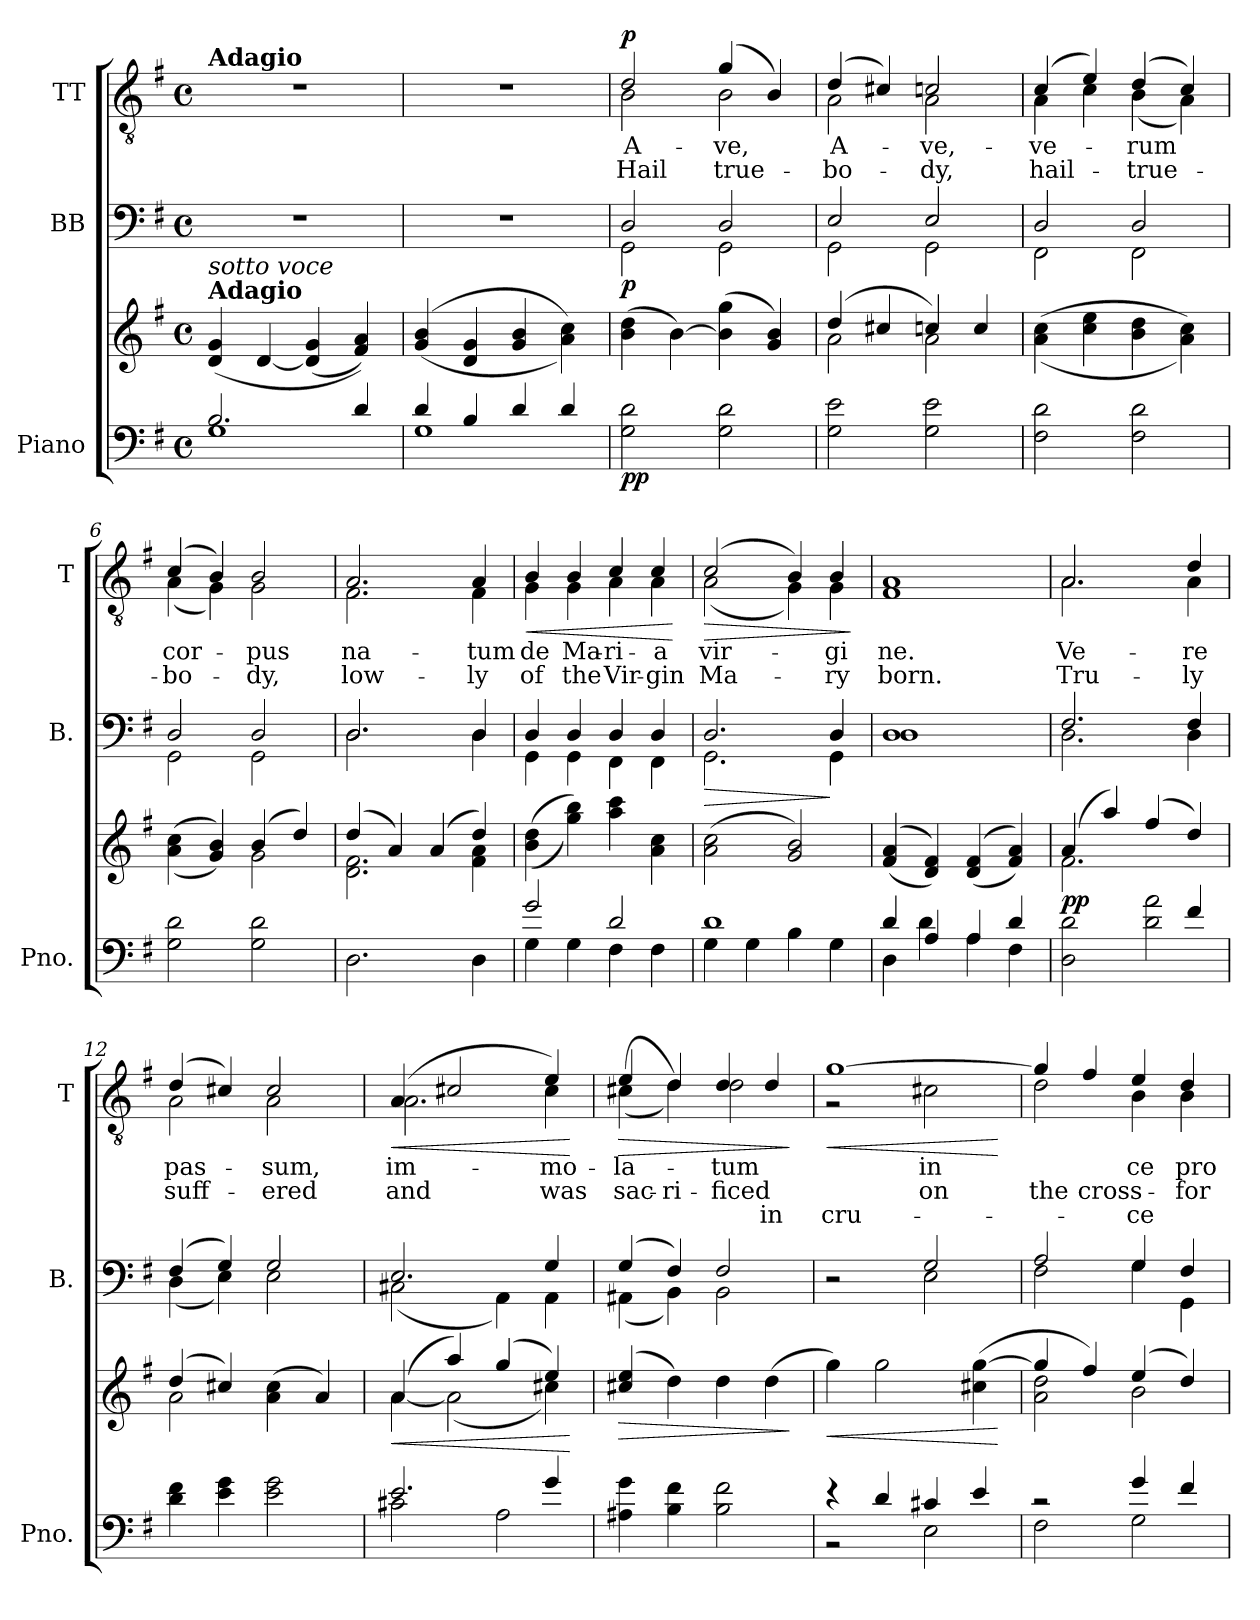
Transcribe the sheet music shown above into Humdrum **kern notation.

**kern	**kern	**dynam	**kern	**dynam	**kern	**text	**text	**text	**dynam
*part3	*part3	*part3	*part2	*part2	*part1	*part1	*part1	*part1	*part1
*staff4	*staff3	*staff3/4	*staff2	*staff2	*staff1	*staff1	*staff1	*staff1	*staff1
*I"Piano	*	*	*I"BB	*	*I"TT	*	*	*	*
*I'Pno.	*	*	*I'B.	*	*I'T	*	*	*	*
*clefF4	*clefG2	*	*clefF4	*	*clefGv2	*	*	*	*
*k[f#]	*k[f#]	*	*k[f#]	*	*k[f#]	*	*	*	*
*G:	*G:	*	*G:	*	*G:	*	*	*	*
*M4/4	*M4/4	*	*M4/4	*	*M4/4	*	*	*	*
*met(c)	*met(c)	*	*met(c)	*	*met(c)	*	*	*	*
*MM90	*MM90	*	*MM90	*	*MM90	*	*	*	*
=1	=1	=1	=1	=1	=1	=1	=1	=1	=1
*^	*	*	*	*	*	*	*	*	*
!	!	!	!	!	!	!LO:TX:a:B:t=Adagio	!	!	!	!
!	!	!LO:TX:a:B:t=Adagio	!	!	!	!	!	!	!	!
!	!	!LO:TX:a:i:t=sotto voce	!	!	!	!	!	!	!	!
2.B/	1G	(4d/ 4g/	.	1r	.	1r	.	.	.	.
.	.	[4d/	.	.	.	.	.	.	.	.
.	.	(4d/] 4g/	.	.	.	.	.	.	.	.
4d/	.	4f#/ 4a/))	.	.	.	.	.	.	.	.
=2	=2	=2	=2	=2	=2	=2	=2	=2	=2	=2
4d/	1G	((4g/ 4b/	.	1r	.	1r	.	.	.	.
4B/	.	4d/ 4g/	.	.	.	.	.	.	.	.
4d/	.	4g/ 4b/	.	.	.	.	.	.	.	.
4d/	.	4a\ 4cc\))	.	.	.	.	.	.	.	.
*v	*v	*	*	*	*	*	*	*	*	*
=3	=3	=3	=3	=3	=3	=3	=3	=3	=3
*	*	*	*^	*	*	*	*	*	*
!	!	!LO:DY:b=2	!	!	!	!	!LO:LY:b	!LO:LY:b	!	!
*	*	*	*	*	*	*^	*	*	*	*
!	!	!LO:DY:n=1:b	!	!	!LO:DY:b	!	!	!	!	!	!LO:DY:a
2G\ 2d\	(4b\ 4dd\	p p	2D/	2GG\	p	2d/	2B\	A-	Hail	.	p
.	[4b\)	.	.	.	.	.	.	.	.	.	.
!	!	!	!	!	!	!	!	!LO:LY:b	!LO:LY:b	!	!
2G\ 2d\	(4b\] 4gg\	.	2D/	2GG\	.	(4g/	2B\	-ve,	true-	.	.
.	4g/ 4b/)	.	.	.	.	4B/)	.	.	.	.	.
=4	=4	=4	=4	=4	=4	=4	=4	=4	=4	=4	=4
*	*^	*	*	*	*	*	*	*	*	*	*
!	!	!	!	!	!	!	!	!	!LO:LY:b	!LO:LY:b	!	!
2G\ 2e\	(4dd/	2a\	.	2E/	2GG\	.	(4d/	2A\	A-	-bo-	.	.
.	4cc#X/	.	.	.	.	.	4c#X/)	.	.	.	.	.
!	!	!	!	!	!	!	!	!	!LO:LY:b	!LO:LY:b	!	!
2G\ 2e\	4ccn/)	2a\	.	2E/	2GG\	.	2cn/	2A\	-ve,-	-dy,	.	.
.	4cc/	.	.	.	.	.	.	.	.	.	.	.
*	*v	*v	*	*	*	*	*	*	*	*	*	*
!!LO:LB:g=z	!!
=5	=5	=5	=5	=5	=5	=5	=5	=5	=5	=5	=5
!	!	!	!	!	!	!	!	!LO:LY:b	!LO:LY:b	!	!
2F#\ 2d\	((4a\ 4cc\	.	2D/	2FF#\	.	(4c/	4A\	-ve-	hail-	.	.
.	4cc\ 4ee\	.	.	.	.	4e/)	4c\	.	.	.	.
!	!	!	!	!	!	!	!	!LO:LY:b	!LO:LY:b	!	!
2F#\ 2d\	4b\ 4dd\	.	2D/	2FF#\	.	(4d/	(4B\	-rum	-true-	.	.
.	4a\ 4cc\))	.	.	.	.	4c/)	4A\)	.	.	.	.
=6	=6	=6	=6	=6	=6	=6	=6	=6	=6	=6	=6
*	*^	*	*	*	*	*	*	*	*	*	*
!	!	!	!	!	!	!	!	!	!LO:LY:b	!LO:LY:b	!	!
2G\ 2d\	((4a\ 4cc\	2ryy	.	2D/	2GG\	.	(4c/	(4A\	cor-	-bo-	.	.
.	4g/ 4b/))	.	.	.	.	.	4B/)	4G\)	.	.	.	.
!	!	!	!	!	!	!	!	!	!LO:LY:b	!LO:LY:b	!	!
2G\ 2d\	(4b/	2g\	.	2D/	2GG\	.	2B/	2G\	-pus	-dy,	.	.
.	4dd/)	.	.	.	.	.	.	.	.	.	.	.
=7	=7	=7	=7	=7	=7	=7	=7	=7	=7	=7	=7	=7
!	!	!	!	!	!	!	!	!	!LO:LY:b	!LO:LY:b	!	!
2.D\	(4dd/	2.d\ 2.f#\	.	2.D/	2.D\	.	2.A/	2.F#\	na-	low-	.	.
.	4a/)	.	.	.	.	.	.	.	.	.	.	.
.	(4a/	.	.	.	.	.	.	.	.	.	.	.
!	!	!	!	!	!	!	!	!	!LO:LY:b	!LO:LY:b	!	!
4D\	4dd/)	4f#\ 4a\	.	4D/	4D\	.	4A/	4F#\	-tum	-ly	.	.
=8	=8	=8	=8	=8	=8	=8	=8	=8	=8	=8	=8	=8
*^	*	*	*	*	*	*	*	*	*	*	*	*
!	!	!	!	!	!	!	!	!	!	!LO:LY:b	!LO:LY:b	!	!LO:HP:b
*	*	*v	*v	*	*	*	*	*	*	*	*	*	*
2g/	4G\	((4b\ 4dd\	.	4D/	4GG\	.	4B/	4G\	de	of	.	<
!	!	!	!	!	!	!	!	!	!LO:LY:b	!LO:LY:b	!	!
.	4G\	4gg\ 4bb\))	.	4D/	4GG\	.	4B/	4G\	Ma-	the	.	.
!	!	!	!	!	!	!	!	!	!LO:LY:b	!LO:LY:b	!	!
2d/	4F#\	4aa\ 4ccc\	.	4D/	4FF#\	.	4c/	4A\	-ri-	Vir-	.	.
!	!	!	!	!	!	!	!	!	!LO:LY:b	!LO:LY:b	!	!
.	4F#\	4a\ 4cc\	.	4D/	4FF#\	.	4c/	4A\	-a	-gin	.	.
*	*	*	*	*v	*v	*	*	*	*	*	*	*
*v	*v	*	*	*	*	*v	*v	*	*	*	*
.	.	.	.	.	.	.	.	.	[
=9	=9	=9	=9	=9	=9	=9	=9	=9	=9
*^	*	*	*	*	*	*	*	*	*
!	!	!	!	!	!LO:HP:b	!	!LO:LY:b	!LO:LY:b	!	!LO:HP:b
*	*	*	*	*^	*	*^	*	*	*	*
1d	4G\	(2a\ 2cc\	.	2.D/	2.GG\	>	(2c/	(2A\	vir-	Ma-	.	>
.	4G\	.	.	.	.	.	.	.	.	.	.	.
.	4B\	2g/ 2b/)	.	.	.	.	4B/)	4G\)	.	.	.	.
!	!	!	!	!	!	!	!	!	!LO:LY:b	!LO:LY:b	!	!
.	4G\	.	.	4D/	4GG\	]	4B/	4G\	-gi	-ry	.	.
*	*	*	*	*v	*v	*	*	*	*	*	*	*
*v	*v	*	*	*	*	*v	*v	*	*	*	*
.	.	.	.	.	.	.	.	.	]
!!LO:PB:g=z
=10	=10	=10	=10	=10	=10	=10	=10	=10	=10
*^	*	*	*^	*	*	*	*	*	*
!	!	!	!	!	!	!	!	!LO:LY:b	!LO:LY:b	!	!
*	*	*	*	*	*	*	*^	*	*	*	*
4d/	4D\	((4f#/ 4a/	.	1D	1D	.	1A	1F#	ne.	born.	.	.
4A/	4d\	4d/ 4f#/))	.	.	.	.	.	.	.	.	.	.
4A/	4A\	((4d/ 4f#/	.	.	.	.	.	.	.	.	.	.
4d/	4F#\	4f#/ 4a/))	.	.	.	.	.	.	.	.	.	.
=11	=11	=11	=11	=11	=11	=11	=11	=11	=11	=11	=11	=11
*	*	*^	*	*	*	*	*	*	*	*	*	*
!	!	!	!	!LO:DY:a=2	!	!	!	!	!	!LO:LY:b	!LO:LY:b	!	!
!	!	!	!	!LO:DY:n=1:a	!	!	!	!	!	!	!	!	!
2.ryy	2D\ 2d\	(4a/	2.f#\	p p	2.F#/	2.D\	.	2.A/	2.A\	-Ve-	Tru-	.	.
.	.	4aa/)	.	.	.	.	.	.	.	.	.	.	.
.	2d\ 2a\	(4ff#/	.	.	.	.	.	.	.	.	.	.	.
!	!	!	!	!	!	!	!	!	!	!LO:LY:b	!LO:LY:b	!	!
4f#/	.	4dd/)	4ryy	.	4F#/	4D\	.	4d/	4A\	-re	-ly	.	.
*v	*v	*	*	*	*	*	*	*	*	*	*	*	*
=12	=12	=12	=12	=12	=12	=12	=12	=12	=12	=12	=12	=12
!	!	!	!	!	!	!	!	!	!LO:LY:b	!LO:LY:b	!	!
4d\ 4f#\	(4dd/	2a\	.	(4F#/	(4D\	.	(4d/	2A\	pas-	suff-	.	.
4e\ 4g\	4cc#X/)	.	.	4G/)	4E\)	.	4c#X/)	.	.	.	.	.
!	!	!	!	!	!	!	!	!	!LO:LY:b	!LO:LY:b	!	!
2e\ 2g\	(4a\ 4cc#\	2ryy	.	2G/	2E\	.	2c#/	2A\	-sum,	-ered	.	.
.	4a/)	.	.	.	.	.	.	.	.	.	.	.
=13	=13	=13	=13	=13	=13	=13	=13	=13	=13	=13	=13	=13
*^	*	*	*	*	*	*	*	*	*	*	*	*
!	!	!	!	!LO:HP:b	!	!	!	!	!	!LO:LY:b	!LO:LY:b	!	!LO:HP:b
2.e/	2c#X\	(4a/	[4a\	<	2.E/	(2C#X\	.	(4A/	2.A\	im-	and	.	<
.	.	4aa/)	(2a\]	.	.	.	.	2c#X/	.	.	.	.	.
.	2A\	(4gg/	.	.	.	4AA\)	.	.	.	.	.	.	.
!	!	!	!	!	!	!	!	!	!	!LO:LY:b	!LO:LY:b	!	!
4g/	.	4ee/)	4cc#X\)	.	4G/	4AA\	.	4e/)	4c#\	-mo-	was	.	.
*v	*v	*	*	*	*v	*v	*	*v	*v	*	*	*	*
*	*v	*v	*	*	*	*	*	*	*	*
.	.	[	.	.	.	.	.	.	[
!!LO:LB:g=z
=14	=14	=14	=14	=14	=14	=14	=14	=14	=14
!	!	!LO:HP:b	!	!	!	!LO:LY:b	!LO:LY:b	!	!LO:HP:b
*	*	*	*^	*	*^	*	*	*	*
4A#X\ 4g\	(4cc#X/ 4ee/	>	(4G/	(4AA#X\	.	4e/	((4c#X\	-la-	sac-	.	>
!	!	!	!	!	!	!	!	!	!LO:LY:b	!	!
4B\ 4f#\	4dd\)	.	4F#/)	4BB\)	.	4d/	4d\))	.	-ri-	.	.
!	!	!	!	!	!	!	!	!LO:LY:b	!LO:LY:b	!	!
2B\ 2f#\	4dd\	.	2F#/	2BB\	.	4d/	2d\	-tum	-ficed	.	.
!	!	!	!	!	!	!	!	!	!	!LO:LY:a	!
.	(4dd\	.	.	.	.	4d/	.	.	.	in	.
*	*	*	*v	*v	*	*	*	*	*	*	*
*	*	*	*	*	*v	*v	*	*	*	*
.	.	]	.	.	.	.	.	.	]
=15	=15	=15	=15	=15	=15	=15	=15	=15	=15
*^	*	*	*	*	*	*	*	*	*
!	!	!	!LO:HP:b	!	!	!	!	!	!LO:LY:a	!LO:HP:b
*	*	*	*	*^	*	*^	*	*	*	*
4r	2r	4gg\)	<	2r	2ryy	.	[1g	2r	.	.	cru-	<
4d/	.	2gg\	.	.	.	.	.	.	.	.	.	.
!	!	!	!	!	!	!	!	!	!LO:LY:b	!LO:LY:b	!	!
4c#X/	2E\	.	.	2G/	2E\	.	.	2c#X\	in	on	.	.
4e/	.	(4cc#X\ [4gg\	.	.	.	.	.	.	.	.	.	.
*	*	*	*	*v	*v	*	*	*	*	*	*	*
*v	*v	*	*	*	*	*v	*v	*	*	*	*
.	.	[	.	.	.	.	.	.	[
=16	=16	=16	=16	=16	=16	=16	=16	=16	=16
*^	*^	*	*^	*	*	*	*	*	*
!	!	!	!	!	!	!	!	!	!LO:LY:b	!	!	!
*	*	*	*	*	*	*	*	*^	*	*	*	*
!	!	!	!	!	!	!	!	!	!	!	!LO:LY:b	!	!
2r	2F#\	4gg/]	2a\ 2dd\	.	2A/	2F#\	.	4g/]	2d\	.	the	.	.
!	!	!	!	!	!	!	!	!	!	!	!LO:LY:b	!	!
.	.	4ff#/)	.	.	.	.	.	4f#/	.	.	cross-	.	.
!	!	!	!	!	!	!	!	!	!	!LO:LY:b	!	!LO:LY:a	!
4g/	2G\	(4ee/	2b\	.	4G/	4G\	.	4e/	4B\	-ce	.	-ce	.
!	!	!	!	!	!	!	!	!	!	!LO:LY:b	!LO:LY:b	!	!
4f#/	.	4dd/)	.	.	4F#/	4GG\	.	4d/	4B\	pro	-for	.	.
*v	*v	*	*	*	*v	*v	*	*v	*v	*	*	*	*
*	*v	*v	*	*	*	*	*	*	*	*
=	=	=	=	=	=	=	=	=	=
*-	*-	*-	*-	*-	*-	*-	*-	*-	*-
